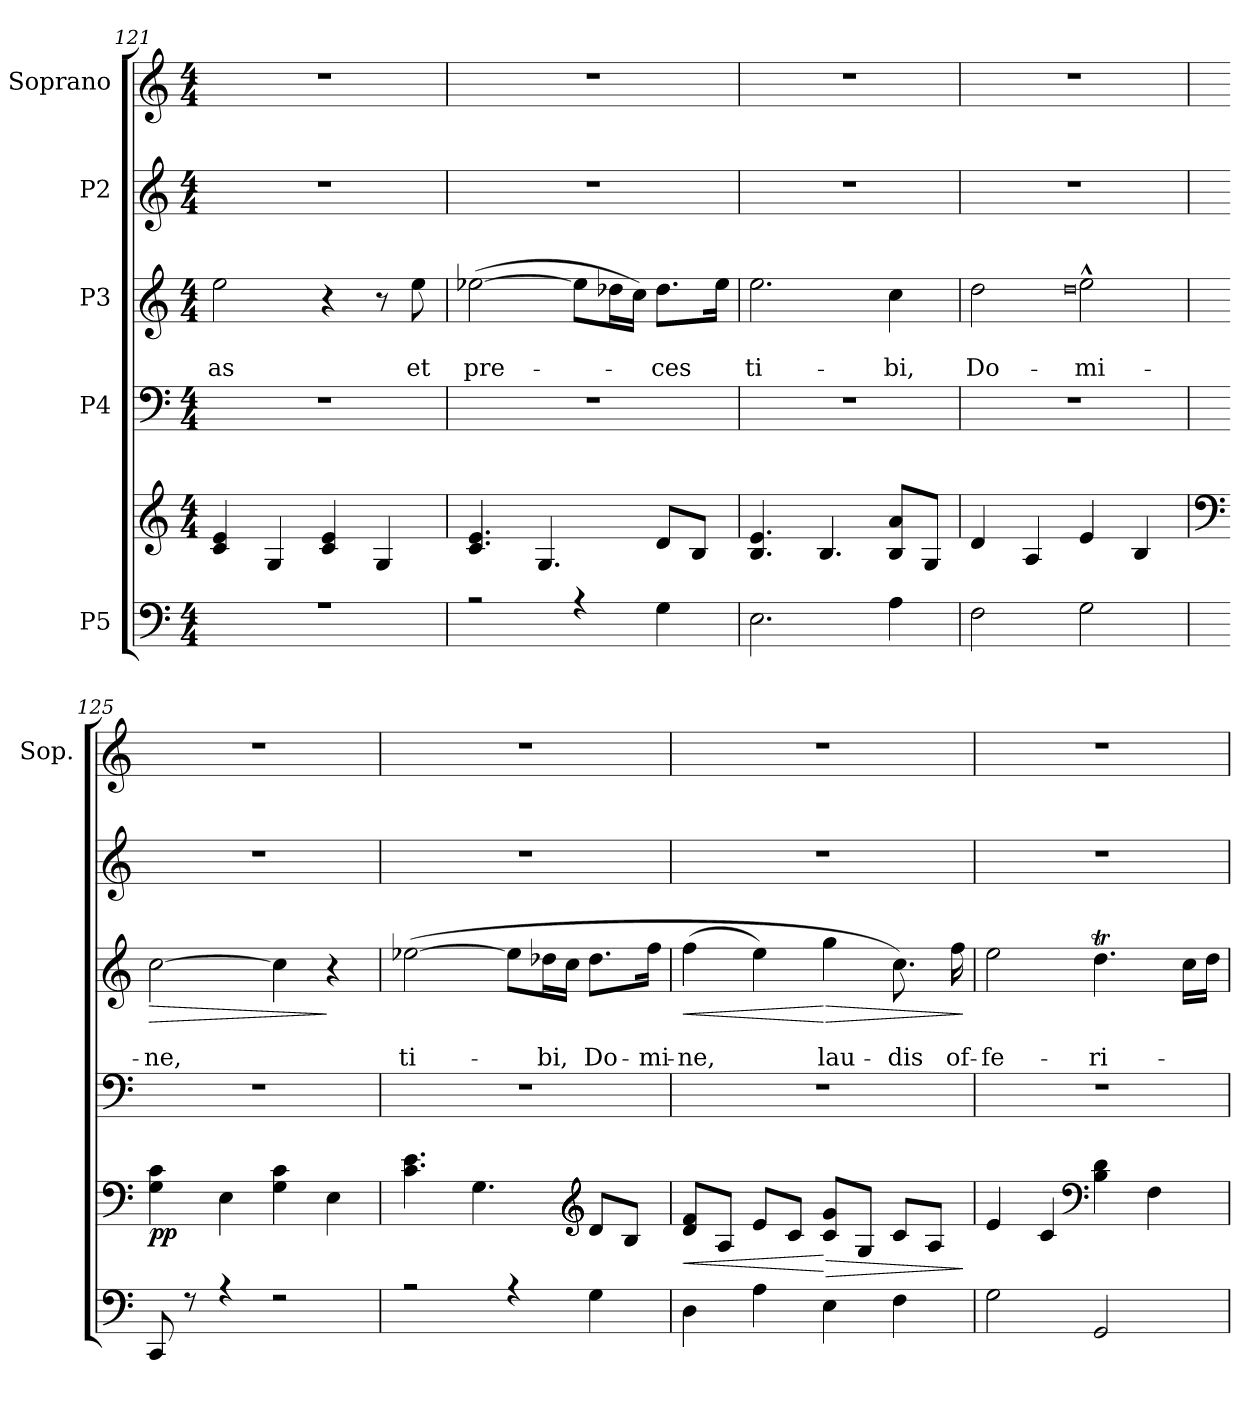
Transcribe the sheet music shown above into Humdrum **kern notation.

**kern	**kern	**dynam	**kern	**kern	**text	**text	**dynam	**kern	**kern
*part5	*part5	*part5	*part4	*part3	*part3	*part3	*part3	*part2	*part1
*staff6	*staff5	*staff5/6	*staff4	*staff3	*staff3	*staff3	*staff3	*staff2	*staff1
*I"P5	*	*	*I"P4	*I"P3	*	*	*	*I"P2	*I"Soprano
*	*	*	*	*	*	*	*	*	*I'Sop.
*clefF4	*clefG2	*	*clefF4	*clefG2	*	*	*	*clefG2	*clefG2
*	*	*	*	*ITrd7c12	*	*	*	*	*
*k[]	*k[]	*	*k[]	*k[]	*	*	*	*k[]	*k[]
*C:	*C:	*	*C:	*C:	*	*	*	*C:	*C:
*M4/4	*M4/4	*	*M4/4	*M4/4	*	*	*	*M4/4	*M4/4
=121	=121	=121	=121	=121	=121	=121	=121	=121	=121
*^	*^	*	*	*	*	*	*	*	*
*	*	*	*^	*	*	*	*	*	*	*	*
!	!	!	!	!	!	!	!	!	!LO:LY:b	!	!	!
1r	1ryy	1ryy	1ryy	4c/ 4e/	.	1r	2e\	.	-as	.	1r	1r
.	.	.	.	4G/	.	.	.	.	.	.	.	.
.	.	.	.	4c/ 4e/	.	.	4r	.	.	.	.	.
.	.	.	.	4G/	.	.	8r	.	.	.	.	.
!	!	!	!	!	!	!	!	!	!LO:LY:b	!	!	!
.	.	.	.	.	.	.	8e\	.	et	.	.	.
!!LO:LB:g=z
=122	=122	=122	=122	=122	=122	=122	=122	=122	=122	=122	=122	=122
!	!	!	!	!	!	!	!	!	!LO:LY:b	!	!	!
2r	1ryy	1ryy	1ryy	4.c/ 4.e/	.	1r	(>[>2e-X\	.	pre-	.	1r	1r
.	.	.	.	4.G/	.	.	.	.	.	.	.	.
4r	.	.	.	.	.	.	8e-\L]	.	.	.	.	.
.	.	.	.	.	.	.	16d-X\L	.	.	.	.	.
.	.	.	.	.	.	.	16c\JJ)	.	.	.	.	.
!	!	!	!	!	!	!	!	!	!LO:LY:b	!	!	!
4G\	.	.	.	8d/L	.	.	8.d-\L	.	-ces	.	.	.
.	.	.	.	8B/J	.	.	.	.	.	.	.	.
.	.	.	.	.	.	.	16e-\Jk	.	.	.	.	.
=123	=123	=123	=123	=123	=123	=123	=123	=123	=123	=123	=123	=123
!	!	!	!	!	!	!	!	!	!LO:LY:b	!	!	!
2.E\	1ryy	1ryy	1ryy	4.B/ 4.e/	.	1r	2.e\	.	ti-	.	1r	1r
.	.	.	.	4.B/	.	.	.	.	.	.	.	.
!	!	!	!	!	!	!	!	!	!LO:LY:b	!	!	!
4A\	.	.	.	8B/ 8a/L	.	.	4c\	.	-bi,	.	.	.
.	.	.	.	8G/J	.	.	.	.	.	.	.	.
=124	=124	=124	=124	=124	=124	=124	=124	=124	=124	=124	=124	=124
!	!	!	!	!	!	!	!	!	!LO:LY:b	!	!	!
2F\	1ryy	1ryy	1ryy	4d/	.	1r	2d\	.	Do-	.	1r	1r
.	.	.	.	4A/	.	.	.	.	.	.	.	.
.	.	.	.	.	.	.	0qd	.	.	.	.	.
!	!	!	!	!	!	!	!	!	!LO:LY:b	!	!	!
2G\	.	.	.	4e/	.	.	2e^^>\	.	-mi-	.	.	.
.	.	.	.	4B/	.	.	.	.	.	.	.	.
=125	=125	=125	=125	=125	=125	=125	=125	=125	=125	=125	=125	=125
*	*	*clefF4	*	*	*	*	*	*	*	*	*	*
!	!	!	!	!	!LO:DY:b	!	!	!	!LO:LY:b	!LO:HP:b	!	!
8CC/	1ryy	1ryy	1ryy	4G\ 4c\	pp	1r	[>2c\	.	-ne,	>	1r	1r
8r	.	.	.	.	.	.	.	.	.	.	.	.
4r	.	.	.	4E\	.	.	.	.	.	.	.	.
2r	.	.	.	4G\ 4c\	.	.	4c\]	.	.	.	.	.
.	.	.	.	4E\	.	.	4r	.	.	]	.	.
=126	=126	=126	=126	=126	=126	=126	=126	=126	=126	=126	=126	=126
!	!	!	!	!	!	!	!	!	!LO:LY:b	!	!	!
2r	1ryy	2.ryy	2.ryy	4.c\ 4.e\	.	1r	(>[>2e-X\	.	ti-	.	1r	1r
.	.	.	.	4.G\	.	.	.	.	.	.	.	.
4r	.	.	.	.	.	.	8e-\L]	.	.	.	.	.
!	!	!	!	!	!	!	!	!	!LO:LY:b	!	!	!
.	.	.	.	.	.	.	16d-X\L	.	-bi,	.	.	.
.	.	.	.	.	.	.	16c\JJ	.	.	.	.	.
*	*	*clefG2	*	*	*	*	*	*	*	*	*	*
!	!	!	!	!	!	!	!	!	!LO:LY:b	!	!	!
4G\	.	4ryy	4ryy	8d/L	.	.	8.d-\L	.	Do-	.	.	.
.	.	.	.	8B/J	.	.	.	.	.	.	.	.
!	!	!	!	!	!	!	!	!	!LO:LY:b	!	!	!
.	.	.	.	.	.	.	16f\Jk	.	-mi-	.	.	.
!!LO:PB:g=z
=127	=127	=127	=127	=127	=127	=127	=127	=127	=127	=127	=127	=127
!	!	!	!	!	!LO:HP:b	!	!	!	!LO:LY:b	!LO:HP:b	!	!
4D\	1ryy	1ryy	1ryy	8d/ 8f/L	<	1r	(>4f\	.	-ne,	<	1r	1r
.	.	.	.	8A/J	.	.	.	.	.	.	.	.
4A\	.	.	.	8e/L	.	.	4e\)	.	.	.	.	.
.	.	.	.	8c/J	.	.	.	.	.	.	.	.
!	!	!	!	!	!LO:HP:n=1:b	!	!	!	!LO:LY:b	!LO:HP:n=1:b	!	!
4E\	.	.	.	8c/ 8g/L	[ >	.	4g\	.	lau-	[ >	.	.
.	.	.	.	8G/J	.	.	.	.	.	.	.	.
!	!	!	!	!	!	!	!	!	!LO:LY:b	!	!	!
4F\	.	.	.	8c/L	.	.	8.c\)	.	-dis	.	.	.
.	.	.	.	8A/J	.	.	.	.	.	.	.	.
!	!	!	!	!	!	!	!	!	!LO:LY:b	!	!	!
.	.	.	.	.	.	.	16f\	.	of-	.	.	.
*v	*v	*	*	*	*	*	*	*	*	*	*	*
*	*v	*v	*v	*	*	*	*	*	*	*	*
.	.	]	.	.	.	.	]	.	.
=128	=128	=128	=128	=128	=128	=128	=128	=128	=128
*^	*^	*	*	*	*	*	*	*	*
*	*	*	*^	*	*	*	*	*	*	*	*
!	!	!	!	!	!	!	!	!	!LO:LY:b	!	!	!
2G\	1ryy	1ryy	1ryy	4e/	.	1r	2e\	.	-fe-	.	1r	1r
.	.	.	.	4c/	.	.	.	.	.	.	.	.
*	*	*clefF4	*	*	*	*	*	*	*	*	*	*
!	!	!	!	!	!	!	!	!	!LO:LY:b	!	!	!
2GG/	.	.	.	4B\ 4d\	.	.	4.dT\	.	-ri-	.	.	.
.	.	.	.	4F\	.	.	.	.	.	.	.	.
.	.	.	.	.	.	.	16c\LL	.	.	.	.	.
.	.	.	.	.	.	.	16d\JJ	.	.	.	.	.
*v	*v	*	*	*	*	*	*	*	*	*	*	*
*	*v	*v	*v	*	*	*	*	*	*	*	*
=	=	=	=	=	=	=	=	=	=
*-	*-	*-	*-	*-	*-	*-	*-	*-	*-
